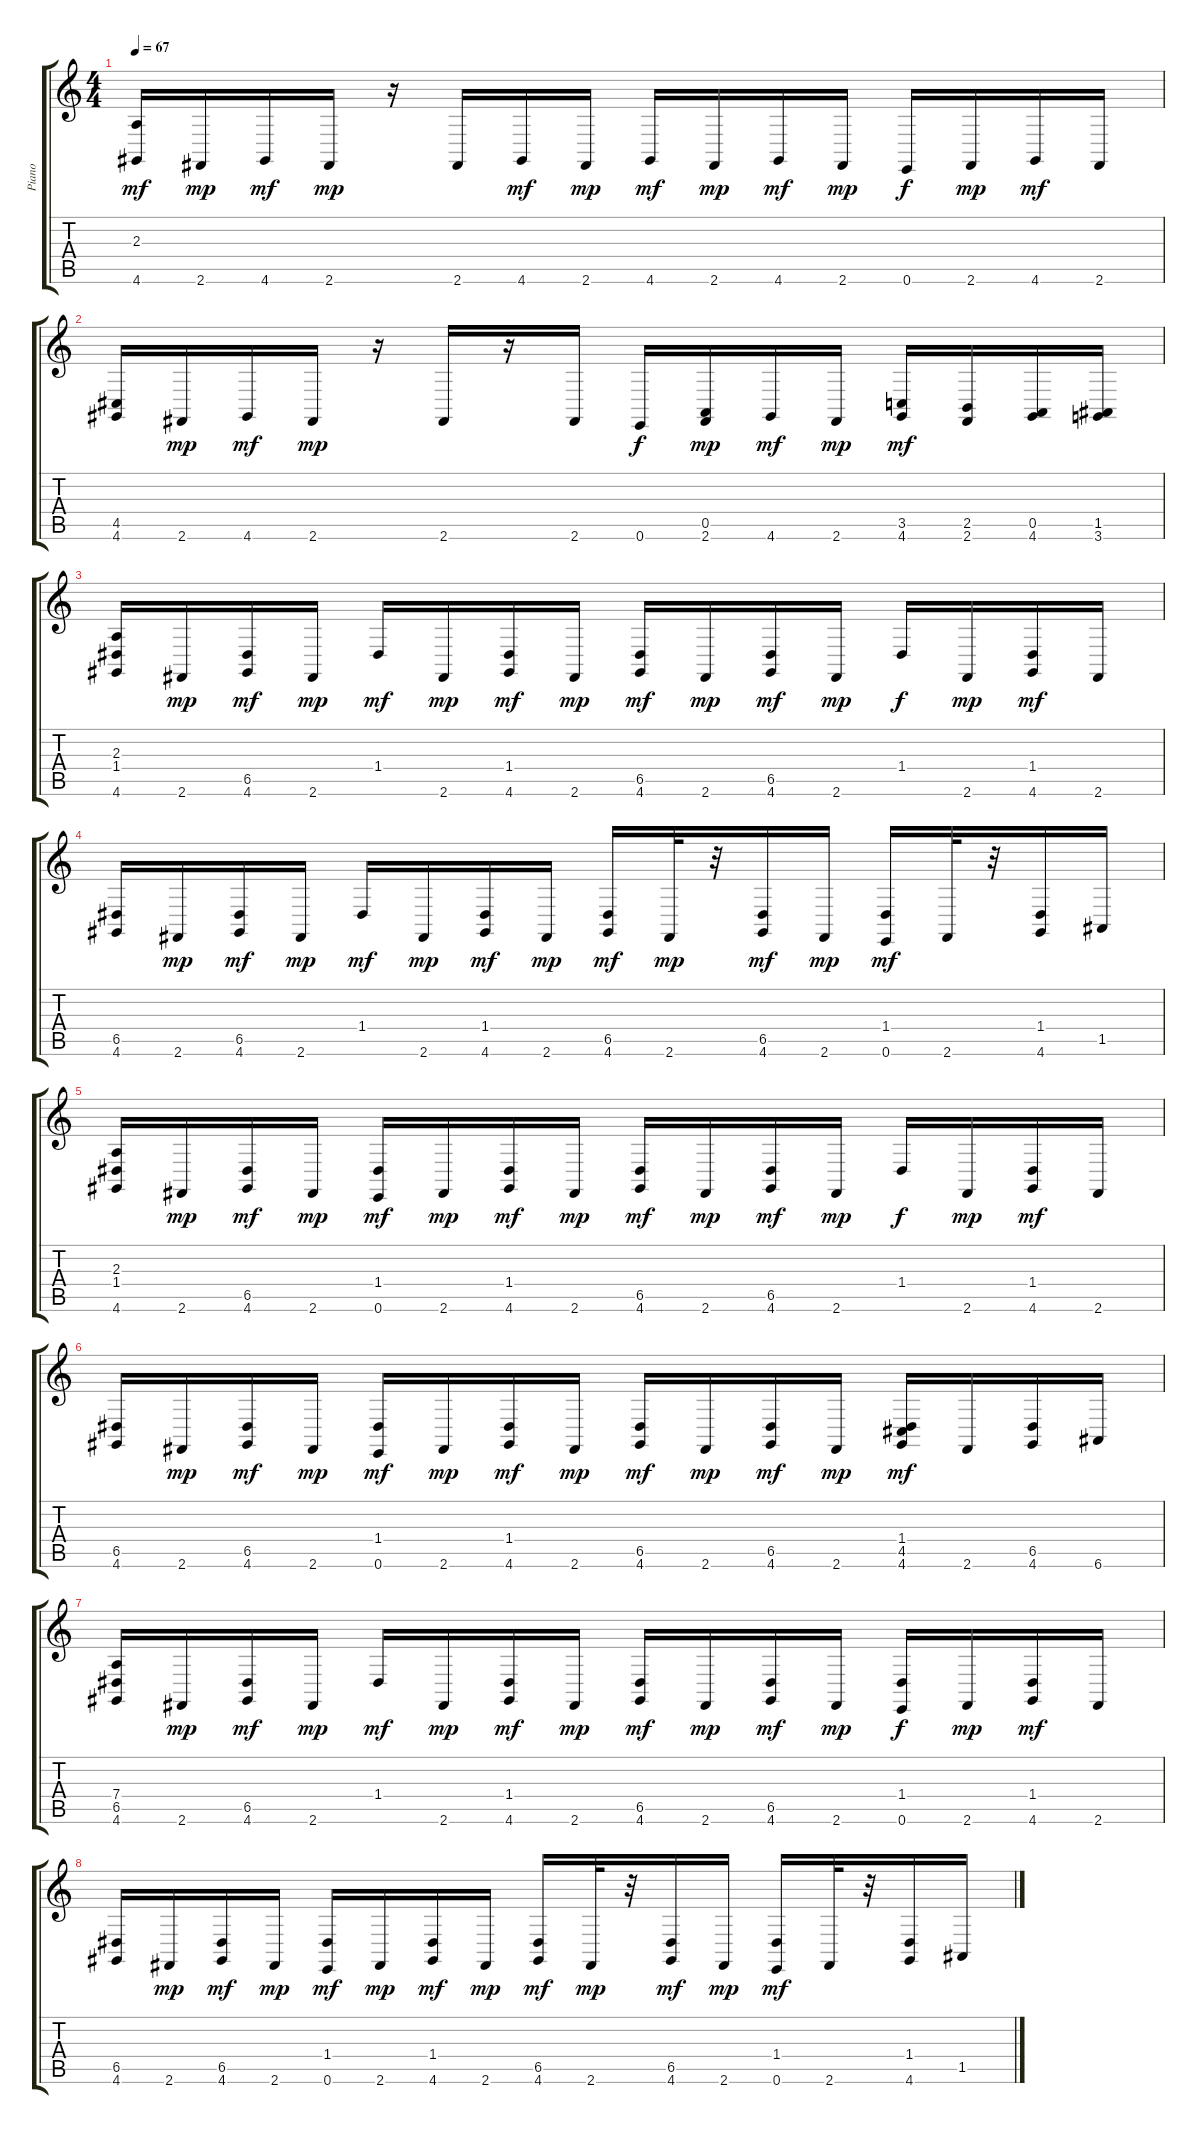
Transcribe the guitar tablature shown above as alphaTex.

\track ("Piano" "Piano") {instrument acousticgrandpiano}
\staff {score tabs}
\tuning (E4 B3 G3 D3 A2 E2) {hide}
\ts (4 4)
\tempo 67
\clef g2
\ks c
(2.3 4.6).16{dy mf} 2.6.16{dy mp} 4.6.16{dy mf} 2.6.16{dy mp} r.16 2.6.16 4.6.16{dy mf} 2.6.16{dy mp} 4.6.16{dy mf} 2.6.16{dy mp} 4.6.16{dy mf} 2.6.16{dy mp} 0.6.16{dy f} 2.6.16{dy mp} 4.6.16{dy mf} 2.6.16 |
(4.5 4.6).16 2.6.16{dy mp} 4.6.16{dy mf} 2.6.16{dy mp} r.16 2.6.16 r.16 2.6.16 0.6.16{dy f} (0.5 2.6).16{dy mp} 4.6.16{dy mf} 2.6.16{dy mp} (3.5 4.6).16{dy mf} (2.5 2.6).16 (0.5 4.6).16 (1.5 3.6).16 |
(2.3 1.4 4.6).16 2.6.16{dy mp} (6.5 4.6).16{dy mf} 2.6.16{dy mp} 1.4.16{dy mf} 2.6.16{dy mp} (1.4 4.6).16{dy mf} 2.6.16{dy mp} (6.5 4.6).16{dy mf} 2.6.16{dy mp} (6.5 4.6).16{dy mf} 2.6.16{dy mp} 1.4.16{dy f} 2.6.16{dy mp} (1.4 4.6).16{dy mf} 2.6.16 |
(6.5 4.6).16 2.6.16{dy mp} (6.5 4.6).16{dy mf} 2.6.16{dy mp} 1.4.16{dy mf} 2.6.16{dy mp} (1.4 4.6).16{dy mf} 2.6.16{dy mp} (6.5 4.6).16{dy mf} 2.6.32{dy mp} r.32 (6.5 4.6).16{dy mf} 2.6.16{dy mp} (1.4 0.6).16{dy mf} 2.6.32 r.32 (1.4 4.6).16 1.5.16 |
(2.3 1.4 4.6).16 2.6.16{dy mp} (6.5 4.6).16{dy mf} 2.6.16{dy mp} (1.4 0.6).16{dy mf} 2.6.16{dy mp} (1.4 4.6).16{dy mf} 2.6.16{dy mp} (6.5 4.6).16{dy mf} 2.6.16{dy mp} (6.5 4.6).16{dy mf} 2.6.16{dy mp} 1.4.16{dy f} 2.6.16{dy mp} (1.4 4.6).16{dy mf} 2.6.16 |
(6.5 4.6).16 2.6.16{dy mp} (6.5 4.6).16{dy mf} 2.6.16{dy mp} (1.4 0.6).16{dy mf} 2.6.16{dy mp} (1.4 4.6).16{dy mf} 2.6.16{dy mp} (6.5 4.6).16{dy mf} 2.6.16{dy mp} (6.5 4.6).16{dy mf} 2.6.16{dy mp} (1.4 4.5 4.6).16{dy mf} 2.6.16 (6.5 4.6).16 6.6.16 |
(7.4 6.5 4.6).16 2.6.16{dy mp} (6.5 4.6).16{dy mf} 2.6.16{dy mp} 1.4.16{dy mf} 2.6.16{dy mp} (1.4 4.6).16{dy mf} 2.6.16{dy mp} (6.5 4.6).16{dy mf} 2.6.16{dy mp} (6.5 4.6).16{dy mf} 2.6.16{dy mp} (1.4 0.6).16{dy f} 2.6.16{dy mp} (1.4 4.6).16{dy mf} 2.6.16 |
(6.5 4.6).16 2.6.16{dy mp} (6.5 4.6).16{dy mf} 2.6.16{dy mp} (1.4 0.6).16{dy mf} 2.6.16{dy mp} (1.4 4.6).16{dy mf} 2.6.16{dy mp} (6.5 4.6).16{dy mf} 2.6.32{dy mp} r.32 (6.5 4.6).16{dy mf} 2.6.16{dy mp} (1.4 0.6).16{dy mf} 2.6.32 r.32 (1.4 4.6).16 1.5.16
